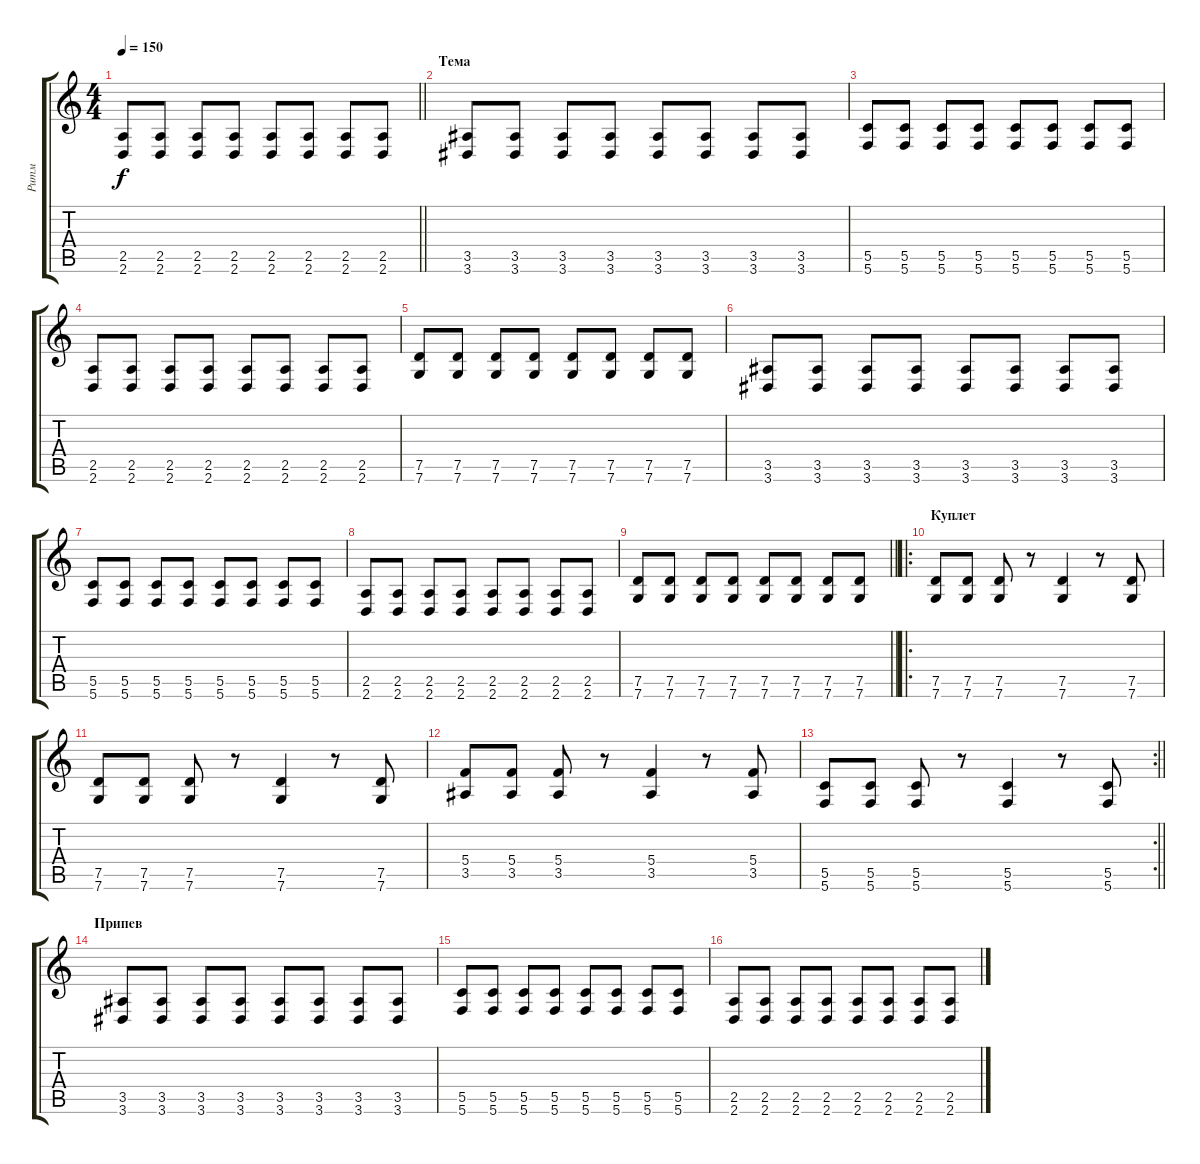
\track ("Ритм" "Ритм") {instrument overdrivenguitar}
\staff {score tabs}
\tuning (D4 A3 F3 C3 G2 C2) {hide}
\ts (4 4)
\tempo 150
\clef g2
\barLineRight lightlight
\ks c
(2.5 2.6).8{dy f} (2.5 2.6).8 (2.5 2.6).8 (2.5 2.6).8 (2.5 2.6).8 (2.5 2.6).8 (2.5 2.6).8 (2.5 2.6).8 |
\section ("" "Тема")
(3.5 3.6).8 (3.5 3.6).8 (3.5 3.6).8 (3.5 3.6).8 (3.5 3.6).8 (3.5 3.6).8 (3.5 3.6).8 (3.5 3.6).8 |
(5.5 5.6).8 (5.5 5.6).8 (5.5 5.6).8 (5.5 5.6).8 (5.5 5.6).8 (5.5 5.6).8 (5.5 5.6).8 (5.5 5.6).8 |
(2.5 2.6).8 (2.5 2.6).8 (2.5 2.6).8 (2.5 2.6).8 (2.5 2.6).8 (2.5 2.6).8 (2.5 2.6).8 (2.5 2.6).8 |
(7.5 7.6).8 (7.5 7.6).8 (7.5 7.6).8 (7.5 7.6).8 (7.5 7.6).8 (7.5 7.6).8 (7.5 7.6).8 (7.5 7.6).8 |
(3.5 3.6).8 (3.5 3.6).8 (3.5 3.6).8 (3.5 3.6).8 (3.5 3.6).8 (3.5 3.6).8 (3.5 3.6).8 (3.5 3.6).8 |
(5.5 5.6).8 (5.5 5.6).8 (5.5 5.6).8 (5.5 5.6).8 (5.5 5.6).8 (5.5 5.6).8 (5.5 5.6).8 (5.5 5.6).8 |
(2.5 2.6).8 (2.5 2.6).8 (2.5 2.6).8 (2.5 2.6).8 (2.5 2.6).8 (2.5 2.6).8 (2.5 2.6).8 (2.5 2.6).8 |
\barLineRight lightlight
(7.5 7.6).8 (7.5 7.6).8 (7.5 7.6).8 (7.5 7.6).8 (7.5 7.6).8 (7.5 7.6).8 (7.5 7.6).8 (7.5 7.6).8 |
\ro
\section ("" "Куплет")
(7.5 7.6).8 (7.5 7.6).8 (7.5 7.6).8 r.8 (7.5 7.6).4 r.8 (7.5 7.6).8 |
(7.5 7.6).8 (7.5 7.6).8 (7.5 7.6).8 r.8 (7.5 7.6).4 r.8 (7.5 7.6).8 |
(5.4 3.5).8 (5.4 3.5).8 (5.4 3.5).8 r.8 (5.4 3.5).4 r.8 (5.4 3.5).8 |
\rc 2
\barLineRight lightlight
(5.5 5.6).8 (5.5 5.6).8 (5.5 5.6).8 r.8 (5.5 5.6).4 r.8 (5.5 5.6).8 |
\section ("" "Припев")
(3.5 3.6).8 (3.5 3.6).8 (3.5 3.6).8 (3.5 3.6).8 (3.5 3.6).8 (3.5 3.6).8 (3.5 3.6).8 (3.5 3.6).8 |
(5.5 5.6).8 (5.5 5.6).8 (5.5 5.6).8 (5.5 5.6).8 (5.5 5.6).8 (5.5 5.6).8 (5.5 5.6).8 (5.5 5.6).8 |
(2.5 2.6).8 (2.5 2.6).8 (2.5 2.6).8 (2.5 2.6).8 (2.5 2.6).8 (2.5 2.6).8 (2.5 2.6).8 (2.5 2.6).8
